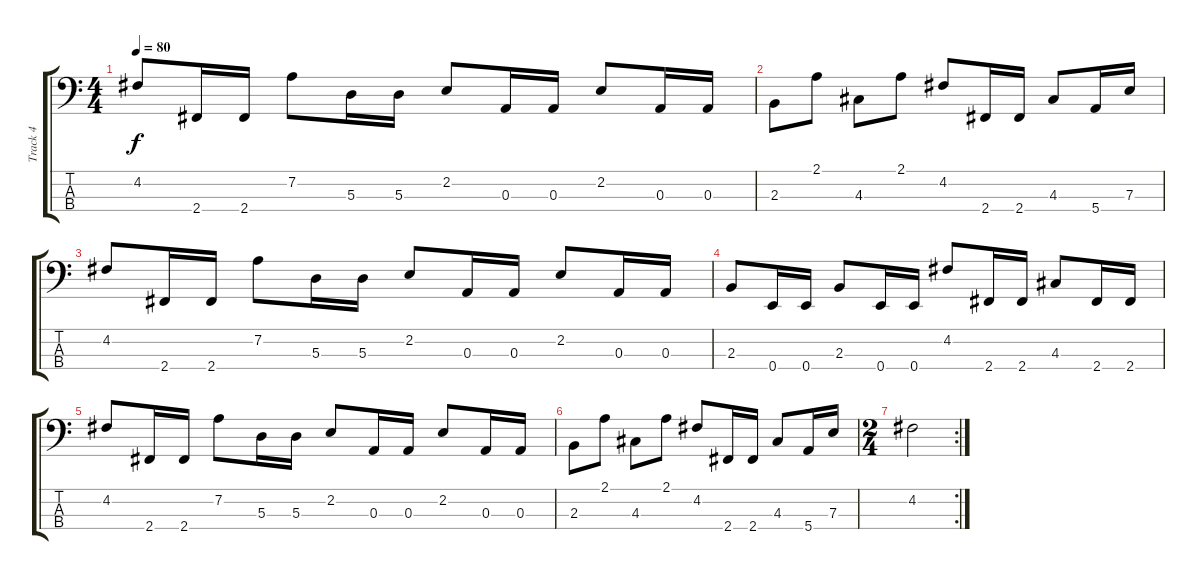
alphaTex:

\track ("Track 4" "Track 4") {instrument electricbassfinger}
\staff {score tabs}
\tuning (G2 D2 A1 E1) {hide}
\ts (4 4)
\tempo 80
\clef f4
\ks c
4.2.8{dy f} 2.4.16 2.4.16 7.2.8 5.3.16 5.3.16 2.2.8 0.3.16 0.3.16 2.2.8 0.3.16 0.3.16 |
2.3.8 2.1.8 4.3.8 2.1.8 4.2.8 2.4.16 2.4.16 4.3.8 5.4.16 7.3.16 |
4.2.8 2.4.16 2.4.16 7.2.8 5.3.16 5.3.16 2.2.8 0.3.16 0.3.16 2.2.8 0.3.16 0.3.16 |
2.3.8 0.4.16 0.4.16 2.3.8 0.4.16 0.4.16 4.2.8 2.4.16 2.4.16 4.3.8 2.4.16 2.4.16 |
4.2.8 2.4.16 2.4.16 7.2.8 5.3.16 5.3.16 2.2.8 0.3.16 0.3.16 2.2.8 0.3.16 0.3.16 |
2.3.8 2.1.8 4.3.8 2.1.8 4.2.8 2.4.16 2.4.16 4.3.8 5.4.16 7.3.16 |
\rc 2
\ts (2 4)
4.2.2
